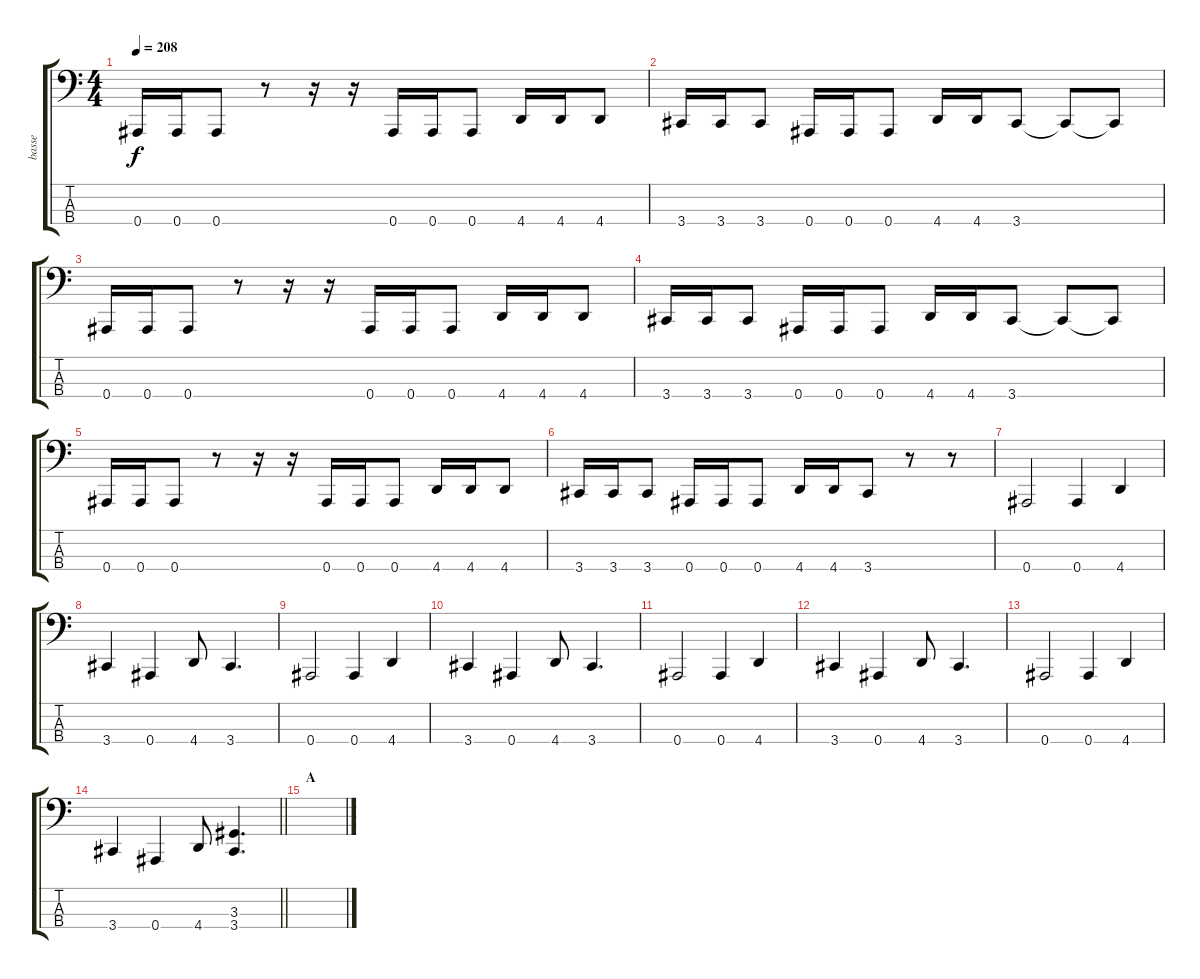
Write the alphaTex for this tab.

\track ("basse" "basse") {instrument electricbassfinger}
\staff {score tabs}
\tuning (Eb2 Bb1 F1 Bb0) {hide}
\ts (4 4)
\tempo 208
\clef f4
\ks c
0.4.16{dy f} 0.4.16 0.4.8 r.8 r.16 r.16 0.4.16 0.4.16 0.4.8 4.4.16 4.4.16 4.4.8 |
3.4.16 3.4.16 3.4.8 0.4.16 0.4.16 0.4.8 4.4.16 4.4.16 3.4.8 3.4{t}.8 3.4{t}.8 |
0.4.16 0.4.16 0.4.8 r.8 r.16 r.16 0.4.16 0.4.16 0.4.8 4.4.16 4.4.16 4.4.8 |
3.4.16 3.4.16 3.4.8 0.4.16 0.4.16 0.4.8 4.4.16 4.4.16 3.4.8 3.4{t}.8 3.4{t}.8 |
0.4.16 0.4.16 0.4.8 r.8 r.16 r.16 0.4.16 0.4.16 0.4.8 4.4.16 4.4.16 4.4.8 |
3.4.16 3.4.16 3.4.8 0.4.16 0.4.16 0.4.8 4.4.16 4.4.16 3.4.8 r.8 r.8 |
0.4.2 0.4.4 4.4.4 |
3.4.4 0.4.4 4.4.8 3.4.4{d} |
0.4.2 0.4.4 4.4.4 |
3.4.4 0.4.4 4.4.8 3.4.4{d} |
0.4.2 0.4.4 4.4.4 |
3.4.4 0.4.4 4.4.8 3.4.4{d} |
0.4.2 0.4.4 4.4.4 |
\barLineRight lightlight
3.4.4 0.4.4 4.4.8 (3.3 3.4).4{d} |
\section ("" "A")
